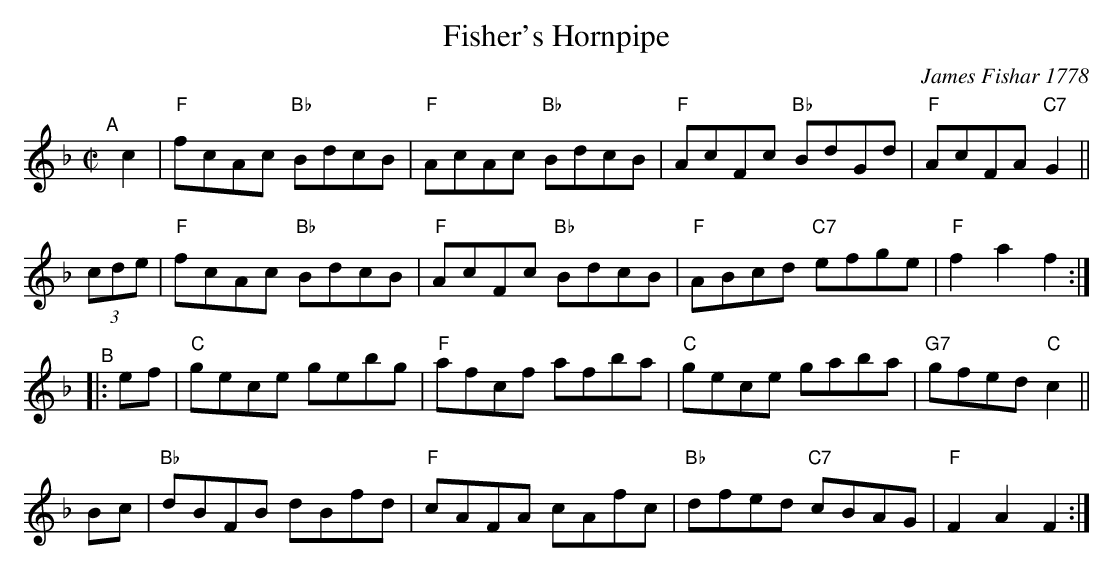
X:1
T: Fisher's Hornpipe
O: James Fishar 1778
M: C|
L: 1/8
K: F
"^A"[|]\
  c2  | "F"fcAc "Bb"BdcB | "F"AcAc "Bb"BdcB | "F"AcFc "Bb"BdGd | "F"AcFA "C7"G2 ||
(3cde | "F"fcAc "Bb"BdcB | "F"AcFc "Bb"BdcB | "F"ABcd "C7"efge | "F"f2a2 f2 :|
"^B"|:\
ef | "C"gece gebg  | "F"afcf afba | "C"gece gaba | "G7"gfed "C"c2 ||
Bc | "Bb"dBFB dBfd | "F"cAFA cAfc | "Bb"dfed "C7"cBAG | "F"F2A2 F2 :|
